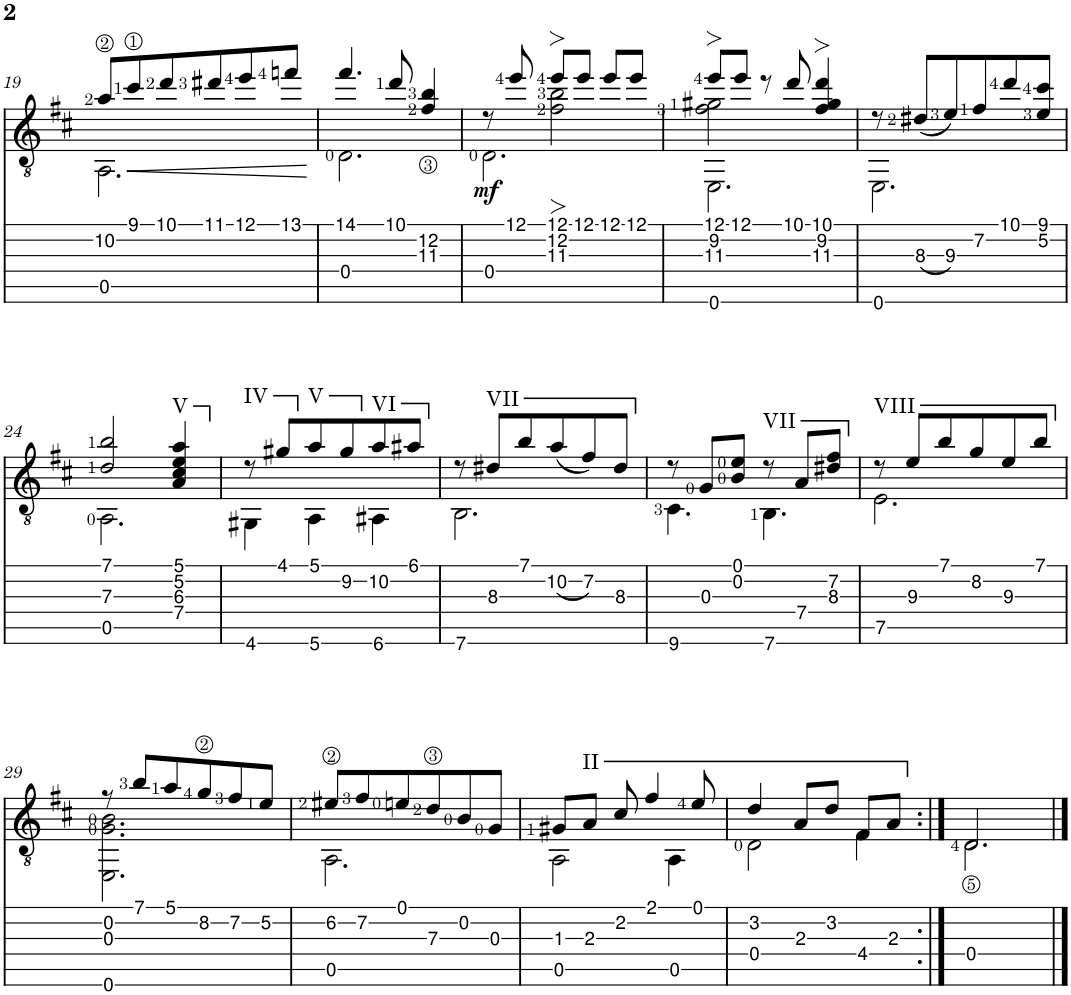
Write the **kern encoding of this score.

**kern	**kern	**dynam
*part1	*part1	*part1
*staff2	*staff1	*staff1/2
*I"Classical Guitar	*	*
*I'Guit.	*	*
!!LO:PB:g=z
*	*clefGv2	*
*k[f#c#]	*k[f#c#]	*
*D:	*D:	*
*M3/4	*M3/4	*
=19	=19	=19
*^	*^	*
8aL	2.AA	8a/L	2.AA\	.
8cc#J	.	8cc#/	.	.
8ddL	.	8dd/	.	.
8dd#XJ	.	8dd#X/	.	.
8eeL	.	8ee/	.	.
8ffnJ	.	8ffn/J	.	.
=20	=20	=20	=20	=20
4.ff#	2.D	4.ff#/	2.D\	.
8dd	.	8dd/	.	.
4f#< 4b<	.	4f#/< 4b/<	.	.
=21	=21	=21	=21	=21
*	*^	*	*^	*
!	!	!	!	!	!	!LO:DY:b
8r	2.D	4r	8r	2.D\	4ryy	mf
8ee	.	.	8ee/	.	.	.
8ee>L	.	2f# 2b	8ee>/L	.	2f#\ 2b\	.
8eeJ	.	.	8ee/J	.	.	.
8eeL	.	.	8ee/L	.	.	.
8eeJ	.	.	8ee/J	.	.	.
=22	=22	=22	=22	=22	=22	=22
8ee>L	2.EE	2f# 2g#X	8ee>/L	2.EE\	2f#\ 2g#X\	.
8eeJ	.	.	8ee/J	.	.	.
8r	.	.	8r	.	.	.
8dd	.	.	8dd/	.	.	.
4f#> 4g#> 4dd>	.	4ryy	4f#/> 4g#/> 4dd/>	.	4ryy	.
*	*v	*v	*	*	*	*
*	*	*	*v	*v	*
=23	=23	=23	=23	=23
8r	2.EE	8r	2.EE\	.
8d#X	.	(<8d#X/L	.	.
8eL	.	8e/)	.	.
8f#J	.	8f#/	.	.
8ddL	.	8dd/	.	.
8e\ 8cc#\J	.	8e/ 8cc#/J	.	.
!!LO:LB:g=z	!!
=24	=24	=24	=24	=24
2d 2b	2.AA	2d/ 2b/	2.AA\	.
!	!	!LO:TX:a:t=V	!	!
4A 4c# 4e 4a	.	4A/ 4c#/ 4e/ 4a/	.	.
=25	=25	=25	=25	=25
!	!	!LO:TX:a:t=IV	!	!
8r	4GG#X	8r	4GG#X\	.
8g#X	.	8g#X/L	.	.
!	!	!LO:TX:a:t=V	!	!
8aL	4AA	8a/	4AA\	.
8g#J	.	8g#/	.	.
!	!	!LO:TX:a:t=VI	!	!
8aL	4AA#X	8a/	4AA#X\	.
8a#XJ	.	8a#X/J	.	.
=26	=26	=26	=26	=26
8r	2.BB	8r	2.BB\	.
!	!	!LO:TX:a:t=VII	!	!
8d#X	.	8d#X/L	.	.
8bL	.	8b/	.	.
8aJ	.	(<8a/	.	.
8f#L	.	8f#/)	.	.
8d#J	.	8d#/J	.	.
=27	=27	=27	=27	=27
8r	4.C#	8r	4.C#\	.
8G	.	8G/L	.	.
8B 8e	.	8B/ 8e/J	.	.
!	!	!LO:TX:a:t=VII	!	!
8r	4.BB	8r	4.BB\	.
8AL	.	8A/L	.	.
8d#X\ 8f#\J	.	8d#X/ 8f#/J	.	.
=28	=28	=28	=28	=28
!	!	!LO:TX:a:t=VIII	!	!
8r	2.E	8r	2.E\	.
8e	.	8e/L	.	.
8bL	.	8b/	.	.
8gJ	.	8g/	.	.
8eL	.	8e/	.	.
8bJ	.	8b/J	.	.
!!LO:LB:g=z	!!
=29	=29	=29	=29	=29
8r	2.EE 2.G 2.B	8r	2.EE\ 2.G\ 2.B\	.
8b	.	8b/L	.	.
8aL	.	8a/	.	.
8gJ	.	8g/	.	.
8f#L	.	8f#/	.	.
8eJ	.	8e/J	.	.
=30	=30	=30	=30	=30
8e#XL	2.AA	8e#X/L	2.AA\	.
8f#J	.	8f#/	.	.
8enL	.	8en/	.	.
8dJ	.	8d/	.	.
8BL	.	8B/	.	.
8GJ	.	8G/J	.	.
=31	=31	=31	=31	=31
8G#XL	2AA	8G#X/L	2AA\	.
!	!	!LO:TX:a:t=II	!	!
8AJ	.	8A/J	.	.
8c#	.	8c#/	.	.
4f#	.	4f#/	.	.
.	4AA	.	4AA\	.
8e	.	8e/	.	.
=32	=32	=32	=32	=32
4d	2D	4d/	2D\	.
8AL	.	8A/L	.	.
8dJ	.	8d/J	.	.
8F#L	4F#	8F#/L	4F#\	.
8AJ	.	8A/J	.	.
=33:|!	=33:|!	=33:|!	=33:|!	=33:|!
2.D<	2.D	2.D</	2.D\	.
*v	*v	*	*	*
*	*v	*v	*
==	==	==
*-	*-	*-
